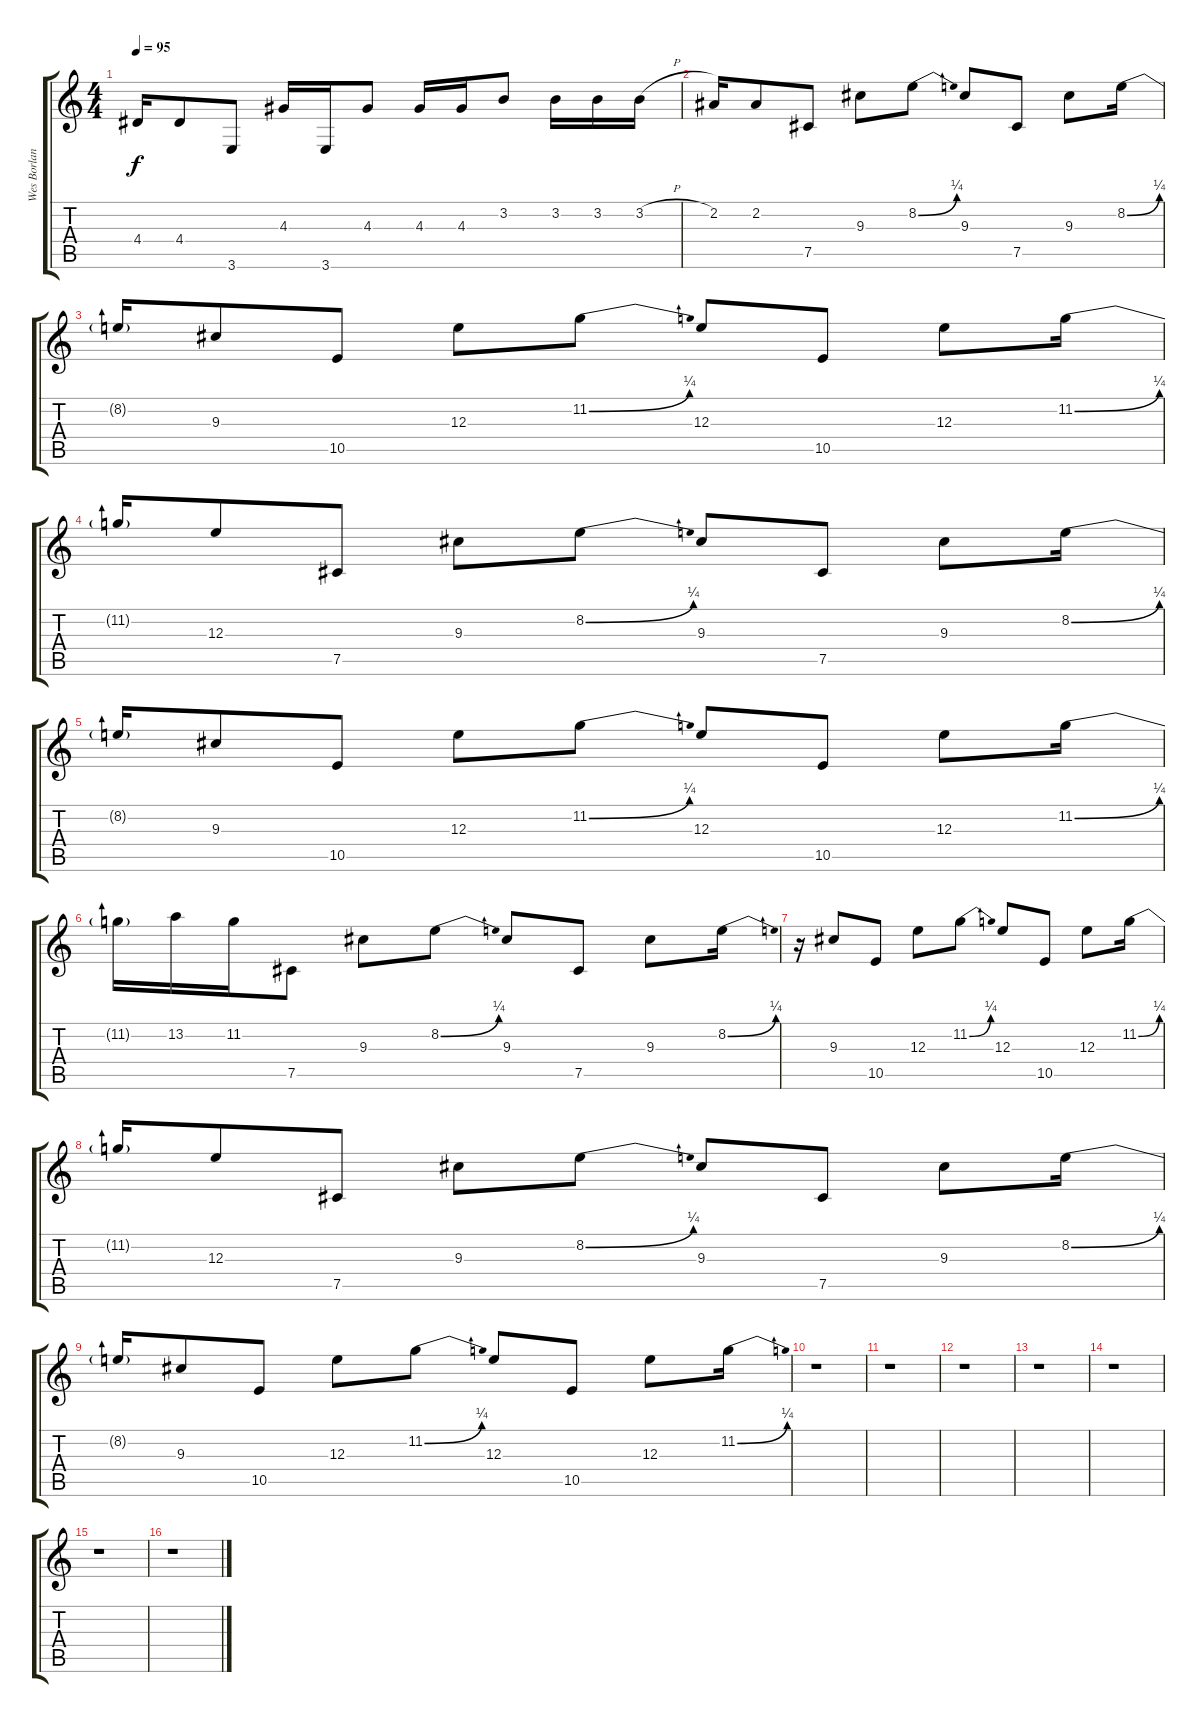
\track ("Wes Borland (3rd Guitar, Delay)" "Wes Borlan") {instrument electricguitarclean}
\staff {score tabs}
\tuning (Db4 Ab3 E3 B2 Gb2 Db2) {hide}
\ts (4 4)
\tempo 95
\clef g2
\ks c
4.4.16{dy f} 4.4.8 3.6.8 4.3.16 3.6.16 4.3.8 4.3.16 4.3.16 3.2.8 3.2.16 3.2.16 3.2{h}.16 |
2.2.16 2.2.8 7.5.8 9.3.8 8.2{be (bend 0 0 60 1)}.8 9.3.8 7.5.8 9.3.8 8.2{be (bend 0 0 60 1)}.16 |
8.2{t}.16 9.3.8 10.5.8 12.3.8 11.2{be (bend 0 0 60 1)}.8 12.3.8 10.5.8 12.3.8 11.2{be (bend 0 0 60 1)}.16 |
11.2{t}.16 12.3.8 7.5.8 9.3.8 8.2{be (bend 0 0 60 1)}.8 9.3.8 7.5.8 9.3.8 8.2{be (bend 0 0 60 1)}.16 |
8.2{t}.16 9.3.8 10.5.8 12.3.8 11.2{be (bend 0 0 60 1)}.8 12.3.8 10.5.8 12.3.8 11.2{be (bend 0 0 60 1)}.16 |
11.2{t}.16 13.2.16 11.2.16 7.5.8 9.3.8 8.2{be (bend 0 0 60 1)}.8 9.3.8 7.5.8 9.3.8 8.2{be (bend 0 0 60 1)}.16 |
r.16 9.3.8 10.5.8 12.3.8 11.2{be (bend 0 0 60 1)}.8 12.3.8 10.5.8 12.3.8 11.2{be (bend 0 0 60 1)}.16 |
11.2{t}.16 12.3.8 7.5.8 9.3.8 8.2{be (bend 0 0 60 1)}.8 9.3.8 7.5.8 9.3.8 8.2{be (bend 0 0 60 1)}.16 |
8.2{t}.16 9.3.8 10.5.8 12.3.8 11.2{be (bend 0 0 60 1)}.8 12.3.8 10.5.8 12.3.8 11.2{be (bend 0 0 60 1)}.16 |
r.1 |
r.1 |
r.1 |
r.1 |
r.1 |
r.1 |
r.1
